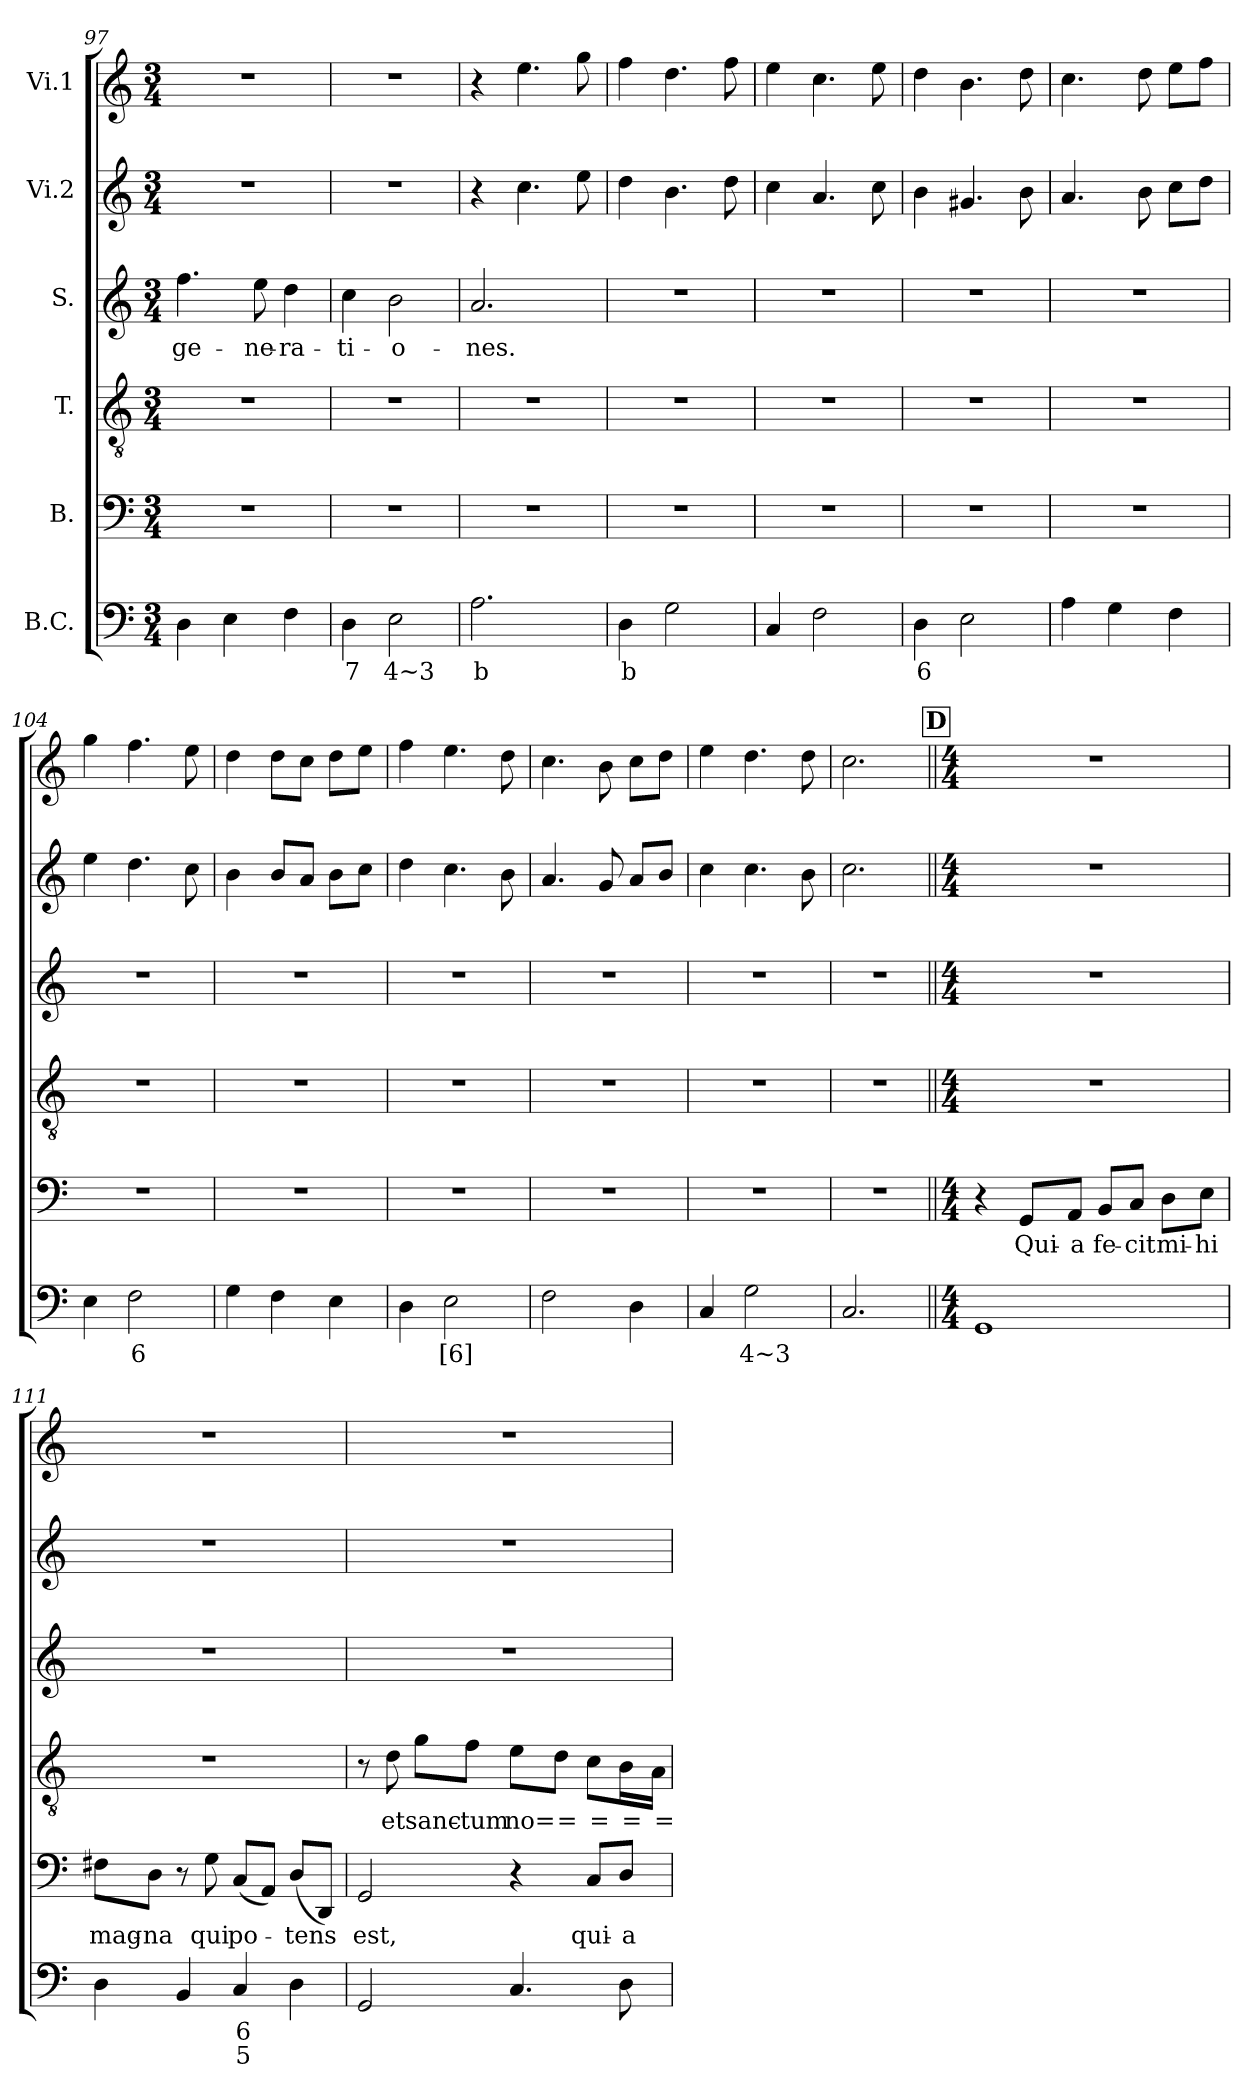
**kern	**text	**text	**kern	**text	**kern	**text	**kern	**text	**kern	**kern
*part6	*part6	*part6	*part5	*part5	*part4	*part4	*part3	*part3	*part2	*part1
*staff6	*staff6	*staff6	*staff5	*staff5	*staff4	*staff4	*staff3	*staff3	*staff2	*staff1
*I"B.C.	*	*	*I"B.	*	*I"T.	*	*I"S.	*	*I"Vi.2	*I"Vi.1
*clefF4	*	*	*clefF4	*	*clefGv2	*	*clefG2	*	*clefG2	*clefG2
*k[]	*	*	*k[]	*	*k[]	*	*k[]	*	*k[]	*k[]
*C:	*	*	*C:	*	*C:	*	*C:	*	*C:	*C:
*M3/4	*	*	*M3/4	*	*M3/4	*	*M3/4	*	*M3/4	*M3/4
=97	=97	=97	=97	=97	=97	=97	=97	=97	=97	=97
!	!	!	!	!	!	!	!	!LO:LY:b	!	!
4D\	.	.	2.r	.	2.r	.	4.ff\	ge-	2.r	2.r
4E\	.	.	.	.	.	.	.	.	.	.
!	!	!	!	!	!	!	!	!LO:LY:b	!	!
.	.	.	.	.	.	.	8ee\	-ne-	.	.
!	!	!	!	!	!	!	!	!LO:LY:b	!	!
4F\	.	.	.	.	.	.	4dd\	-ra-	.	.
=98	=98	=98	=98	=98	=98	=98	=98	=98	=98	=98
!	!LO:LY:b	!	!	!	!	!	!	!LO:LY:b	!	!
4D\	7	.	2.r	.	2.r	.	4cc\	-ti-	2.r	2.r
!	!LO:LY:b	!	!	!	!	!	!	!LO:LY:b	!	!
2E\	4~3	.	.	.	.	.	2b\	-o-	.	.
=99	=99	=99	=99	=99	=99	=99	=99	=99	=99	=99
!	!LO:LY:b	!	!	!	!	!	!	!LO:LY:b	!	!
2.A\	b	.	2.r	.	2.r	.	2.a/	-nes.	4r	4r
.	.	.	.	.	.	.	.	.	4.cc\	4.ee\
.	.	.	.	.	.	.	.	.	8ee\	8gg\
=100	=100	=100	=100	=100	=100	=100	=100	=100	=100	=100
!	!LO:LY:b	!	!	!	!	!	!	!	!	!
4D\	b	.	2.r	.	2.r	.	2.r	.	4dd\	4ff\
2G\	.	.	.	.	.	.	.	.	4.b\	4.dd\
.	.	.	.	.	.	.	.	.	8dd\	8ff\
=101	=101	=101	=101	=101	=101	=101	=101	=101	=101	=101
4C/	.	.	2.r	.	2.r	.	2.r	.	4cc\	4ee\
2F\	.	.	.	.	.	.	.	.	4.a/	4.cc\
.	.	.	.	.	.	.	.	.	8cc\	8ee\
=102	=102	=102	=102	=102	=102	=102	=102	=102	=102	=102
!	!LO:LY:b	!	!	!	!	!	!	!	!	!
4D\	6	.	2.r	.	2.r	.	2.r	.	4b\	4dd\
2E\	.	.	.	.	.	.	.	.	4.g#X/	4.b\
.	.	.	.	.	.	.	.	.	8b\	8dd\
!!LO:PB:g=z
=103	=103	=103	=103	=103	=103	=103	=103	=103	=103	=103
4A\	.	.	2.r	.	2.r	.	2.r	.	4.a/	4.cc\
4G\	.	.	.	.	.	.	.	.	.	.
.	.	.	.	.	.	.	.	.	8b\	8dd\
4F\	.	.	.	.	.	.	.	.	8cc\L	8ee\L
.	.	.	.	.	.	.	.	.	8dd\J	8ff\J
=104	=104	=104	=104	=104	=104	=104	=104	=104	=104	=104
4E\	.	.	2.r	.	2.r	.	2.r	.	4ee\	4gg\
!	!LO:LY:b	!	!	!	!	!	!	!	!	!
2F\	6	.	.	.	.	.	.	.	4.dd\	4.ff\
.	.	.	.	.	.	.	.	.	8cc\	8ee\
=105	=105	=105	=105	=105	=105	=105	=105	=105	=105	=105
4G\	.	.	2.r	.	2.r	.	2.r	.	4b\	4dd\
4F\	.	.	.	.	.	.	.	.	8b/L	8dd\L
.	.	.	.	.	.	.	.	.	8a/J	8cc\J
4E\	.	.	.	.	.	.	.	.	8b\L	8dd\L
.	.	.	.	.	.	.	.	.	8cc\J	8ee\J
=106	=106	=106	=106	=106	=106	=106	=106	=106	=106	=106
4D\	.	.	2.r	.	2.r	.	2.r	.	4dd\	4ff\
!	!LO:LY:b	!	!	!	!	!	!	!	!	!
2E\	[6]	.	.	.	.	.	.	.	4.cc\	4.ee\
.	.	.	.	.	.	.	.	.	8b\	8dd\
=107	=107	=107	=107	=107	=107	=107	=107	=107	=107	=107
2F\	.	.	2.r	.	2.r	.	2.r	.	4.a/	4.cc\
.	.	.	.	.	.	.	.	.	8g/	8b\
4D\	.	.	.	.	.	.	.	.	8a/L	8cc\L
.	.	.	.	.	.	.	.	.	8b/J	8dd\J
=108	=108	=108	=108	=108	=108	=108	=108	=108	=108	=108
4C/	.	.	2.r	.	2.r	.	2.r	.	4cc\	4ee\
!	!LO:LY:b	!	!	!	!	!	!	!	!	!
2G\	4~3	.	.	.	.	.	.	.	4.cc\	4.dd\
.	.	.	.	.	.	.	.	.	8b\	8dd\
=109	=109	=109	=109	=109	=109	=109	=109	=109	=109	=109
2.C/	.	.	2.r	.	2.r	.	2.r	.	2.cc\	2.cc\
!!LO:LB:g=z
!!LO:REH:place=s1:a:B:fs=17:t=D
=110||	=110||	=110||	=110||	=110||	=110||	=110||	=110||	=110||	=110||	=110||
*M4/4	*	*	*M4/4	*	*M4/4	*	*M4/4	*	*M4/4	*M4/4
1GG	.	.	4r	.	1r	.	1r	.	1r	1r
!	!	!	!	!LO:LY:b	!	!	!	!	!	!
.	.	.	8GG/L	Qui-	.	.	.	.	.	.
!	!	!	!	!LO:LY:b	!	!	!	!	!	!
.	.	.	8AA/J	-a	.	.	.	.	.	.
!	!	!	!	!LO:LY:b	!	!	!	!	!	!
.	.	.	8BB/L	fe-	.	.	.	.	.	.
!	!	!	!	!LO:LY:b	!	!	!	!	!	!
.	.	.	8C/J	-cit	.	.	.	.	.	.
!	!	!	!	!LO:LY:b	!	!	!	!	!	!
.	.	.	8D\L	mi-	.	.	.	.	.	.
!	!	!	!	!LO:LY:b	!	!	!	!	!	!
.	.	.	8E\J	-hi	.	.	.	.	.	.
=111	=111	=111	=111	=111	=111	=111	=111	=111	=111	=111
!	!	!	!	!LO:LY:b	!	!	!	!	!	!
4D\	.	.	8F#X\L	mag-	1r	.	1r	.	1r	1r
!	!	!	!	!LO:LY:b	!	!	!	!	!	!
.	.	.	8D\J	-na	.	.	.	.	.	.
4BB/	.	.	8r	.	.	.	.	.	.	.
!	!	!	!	!LO:LY:b	!	!	!	!	!	!
.	.	.	8G\	qui	.	.	.	.	.	.
!	!LO:LY:b	!LO:LY:b	!	!LO:LY:b	!	!	!	!	!	!
4C/	6	5	(<8C/L	po-	.	.	.	.	.	.
.	.	.	8AA/J)	.	.	.	.	.	.	.
!	!	!	!	!LO:LY:b	!	!	!	!	!	!
4D\	.	.	(<8D/L	-tens	.	.	.	.	.	.
.	.	.	8DD/J)	.	.	.	.	.	.	.
=112	=112	=112	=112	=112	=112	=112	=112	=112	=112	=112
!	!	!	!	!LO:LY:b	!	!	!	!	!	!
2GG/	.	.	2GG/	est,	8r	.	1r	.	1r	1r
!	!	!	!	!	!	!LO:LY:b	!	!	!	!
.	.	.	.	.	8d\	et	.	.	.	.
!	!	!	!	!	!	!LO:LY:b	!	!	!	!
.	.	.	.	.	8g\L	sanc-	.	.	.	.
!	!	!	!	!	!	!LO:LY:b	!	!	!	!
.	.	.	.	.	8f\J	-tum	.	.	.	.
!	!	!	!	!	!	!LO:LY:b	!	!	!	!
4.C/	.	.	4r	.	8e\L	no=	.	.	.	.
!	!	!	!	!	!	!LO:LY:b	!	!	!	!
.	.	.	.	.	8d\J	=	.	.	.	.
!	!	!	!	!LO:LY:b	!	!LO:LY:b	!	!	!	!
.	.	.	8C/L	qui-	8c\L	=	.	.	.	.
!	!	!	!	!LO:LY:b	!	!LO:LY:b	!	!	!	!
8D\	.	.	8D/J	-a	16B\L	=	.	.	.	.
!	!	!	!	!	!	!LO:LY:b	!	!	!	!
.	.	.	.	.	16A\JJ	=	.	.	.	.
=	=	=	=	=	=	=	=	=	=	=
*-	*-	*-	*-	*-	*-	*-	*-	*-	*-	*-
